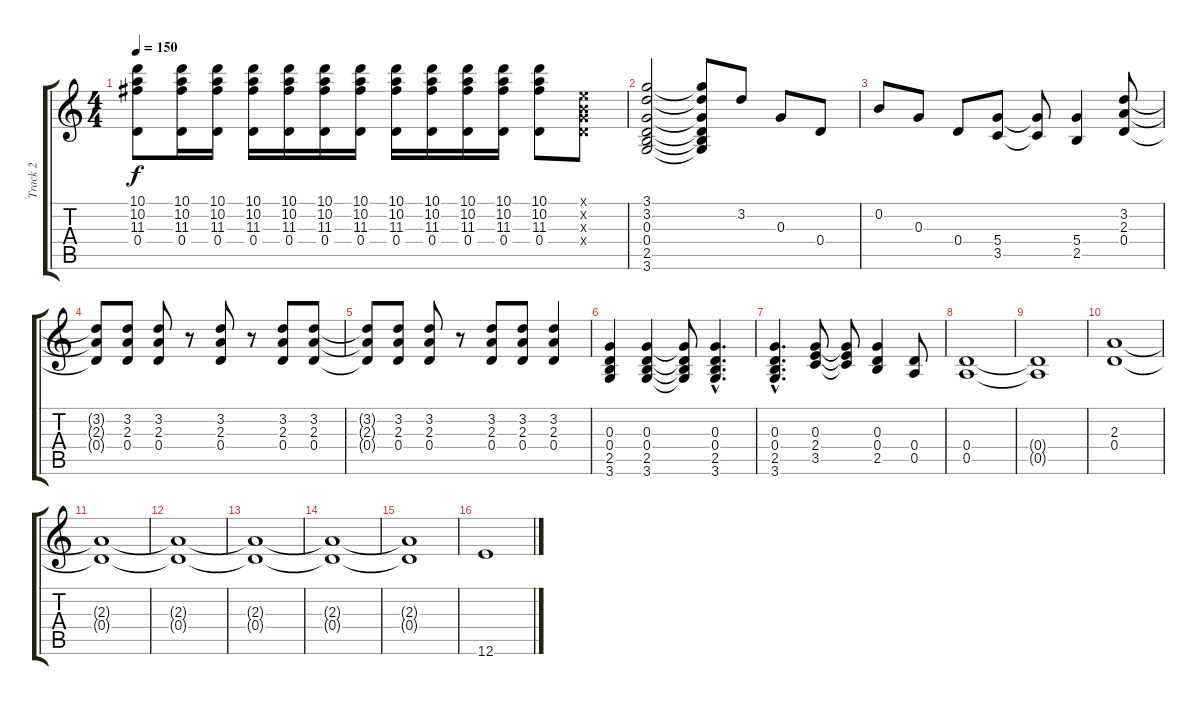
\track ("Track 2" "Track 2") {instrument distortionguitar}
\staff {score tabs}
\tuning (E4 B3 G3 D3 A2 E2) {hide}
\ts (4 4)
\tempo 150
\clef g2
\ks c
(10.1 10.2 11.3 0.4).8{dy f} (10.1 10.2 11.3 0.4).16 (10.1 10.2 11.3 0.4).16 (10.1 10.2 11.3 0.4).16 (10.1 10.2 11.3 0.4).16 (10.1 10.2 11.3 0.4).16 (10.1 10.2 11.3 0.4).16 (10.1 10.2 11.3 0.4).16 (10.1 10.2 11.3 0.4).16 (10.1 10.2 11.3 0.4).16 (10.1 10.2 11.3 0.4).16 (10.1 10.2 11.3 0.4).8 (0.1{x} 0.2{x} 0.3{x} 0.4{x}).8 |
(3.1 3.2 0.3 0.4 2.5 3.6).2 (3.1{t} 3.2{t} 0.3{t} 0.4{t} 2.5{t} 3.6{t}).8 3.2.8 0.3.8 0.4.8 |
0.2.8 0.3.8 0.4.8 (5.4 3.5).8 (5.4{t} 3.5{t}).8 (5.4 2.5).4 (3.2 2.3 0.4).8 |
(3.2{t} 2.3{t} 0.4{t}).8 (3.2 2.3 0.4).8 (3.2 2.3 0.4).8 r.8 (3.2 2.3 0.4).8 r.8 (3.2 2.3 0.4).8 (3.2 2.3 0.4).8 |
(3.2{t} 2.3{t} 0.4{t}).8 (3.2 2.3 0.4).8 (3.2 2.3 0.4).8 r.8 (3.2 2.3 0.4).8 (3.2 2.3 0.4).8 (3.2 2.3 0.4).4 |
(0.3 0.4 2.5 3.6).4 (0.3 0.4 2.5 3.6).4 (0.3{t} 0.4{t} 2.5{t} 3.6{t}).8 (0.3{hac} 0.4{hac} 2.5{hac} 3.6{hac}).4{d} |
(0.3{hac} 0.4{hac} 2.5{hac} 3.6{hac}).4{d} (0.3 2.4 3.5).8 (0.3{t} 2.4{t} 3.5{t}).8 (0.3 0.4 2.5).4 (0.4 0.5).8 |
(0.4 0.5).1 |
(0.4{t} 0.5{t}).1 |
(2.3 0.4).1 |
(2.3{t} 0.4{t}).1 |
(2.3{t} 0.4{t}).1 |
(2.3{t} 0.4{t}).1 |
(2.3{t} 0.4{t}).1 |
(2.3{t} 0.4{t}).1 |
12.6{sl}.1
